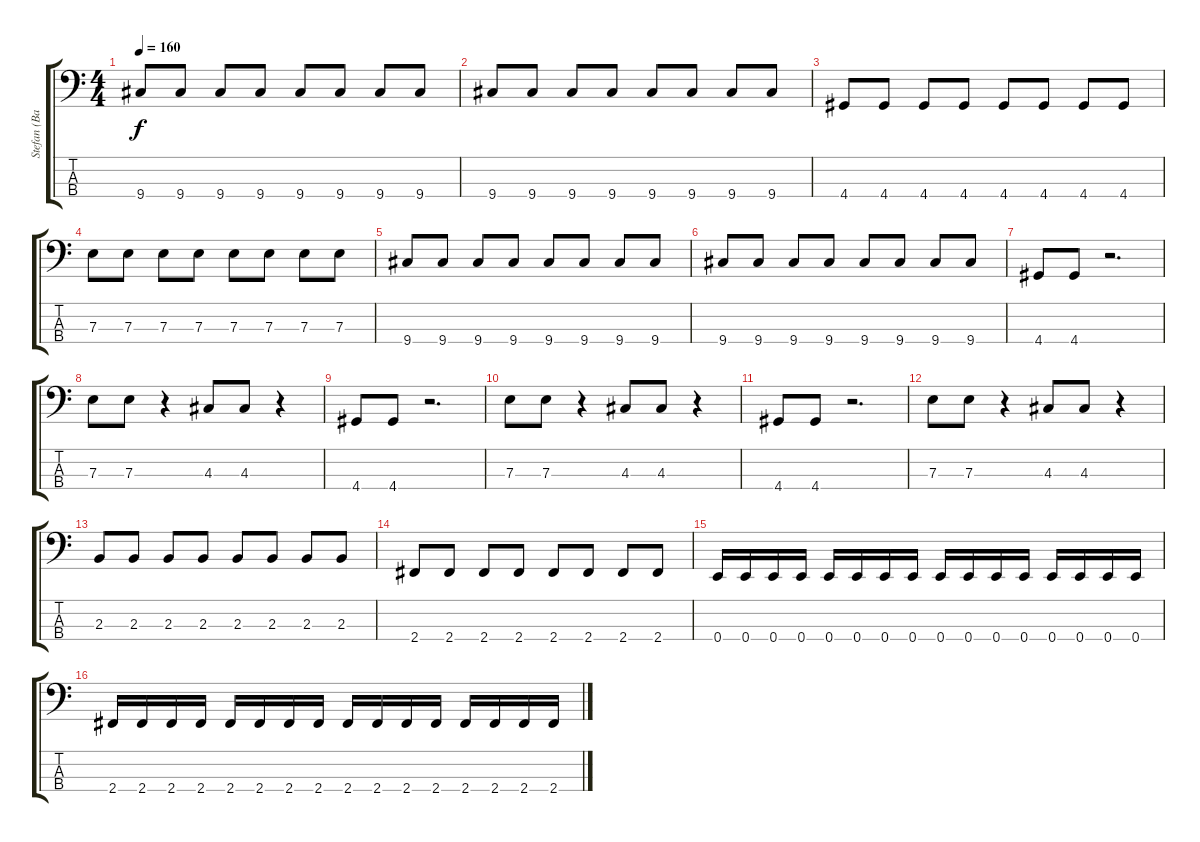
\track ("Stefan (Bass)" "Stefan (Ba") {instrument electricbasspick}
\staff {score tabs}
\tuning (G2 D2 A1 E1) {hide}
\ts (4 4)
\tempo 160
\clef f4
\ks c
9.4.8{dy f} 9.4.8 9.4.8 9.4.8 9.4.8 9.4.8 9.4.8 9.4.8 |
9.4.8 9.4.8 9.4.8 9.4.8 9.4.8 9.4.8 9.4.8 9.4.8 |
4.4.8 4.4.8 4.4.8 4.4.8 4.4.8 4.4.8 4.4.8 4.4.8 |
7.3.8 7.3.8 7.3.8 7.3.8 7.3.8 7.3.8 7.3.8 7.3.8 |
9.4.8 9.4.8 9.4.8 9.4.8 9.4.8 9.4.8 9.4.8 9.4.8 |
9.4.8 9.4.8 9.4.8 9.4.8 9.4.8 9.4.8 9.4.8 9.4.8 |
4.4.8 4.4.8 r.2{d} |
7.3.8 7.3.8 r.4 4.3.8 4.3.8 r.4 |
4.4.8 4.4.8 r.2{d} |
7.3.8 7.3.8 r.4 4.3.8 4.3.8 r.4 |
4.4.8 4.4.8 r.2{d} |
7.3.8 7.3.8 r.4 4.3.8 4.3.8 r.4 |
2.3.8 2.3.8 2.3.8 2.3.8 2.3.8 2.3.8 2.3.8 2.3.8 |
2.4.8 2.4.8 2.4.8 2.4.8 2.4.8 2.4.8 2.4.8 2.4.8 |
0.4.16 0.4.16 0.4.16 0.4.16 0.4.16 0.4.16 0.4.16 0.4.16 0.4.16 0.4.16 0.4.16 0.4.16 0.4.16 0.4.16 0.4.16 0.4.16 |
2.4.16 2.4.16 2.4.16 2.4.16 2.4.16 2.4.16 2.4.16 2.4.16 2.4.16 2.4.16 2.4.16 2.4.16 2.4.16 2.4.16 2.4.16 2.4.16
